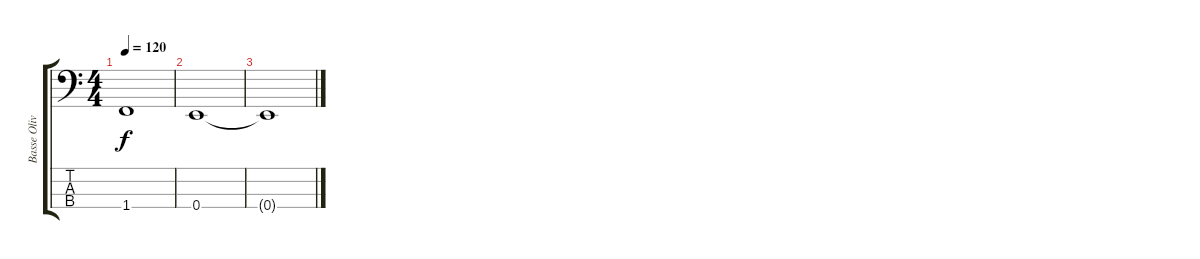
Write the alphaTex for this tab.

\track ("Basse Olivier" "Basse Oliv") {instrument electricbassfinger}
\staff {score tabs}
\tuning (G2 D2 A1 E1) {hide}
\ts (4 4)
\tempo 120
\clef f4
\ks c
1.4.1{dy f} |
0.4.1 |
0.4{t}.1
